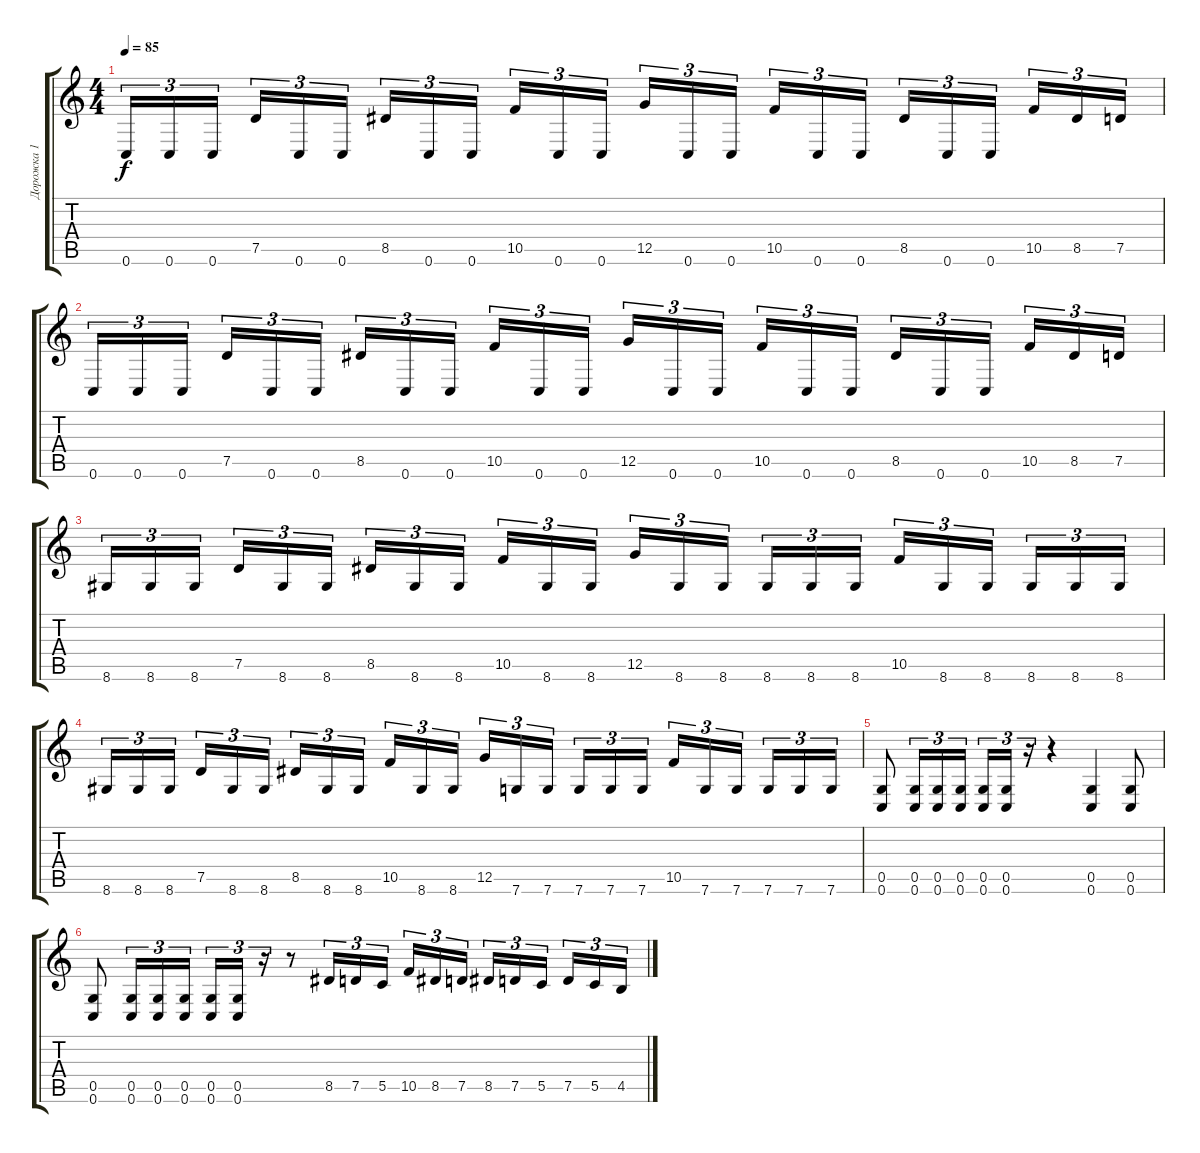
\track ("Дорожка 1" "Дорожка 1") {instrument distortionguitar}
\staff {score tabs}
\tuning (E4 C4 G3 C3 G2 C2) {hide}
\ts (4 4)
\tempo 85
\clef g2
\ks c
0.6.16{tu (3 2) dy f} 0.6.16{tu (3 2)} 0.6.16{tu (3 2) beam splitsecondary} 7.5.16{tu (3 2)} 0.6.16{tu (3 2)} 0.6.16{tu (3 2)} 8.5.16{tu (3 2)} 0.6.16{tu (3 2)} 0.6.16{tu (3 2) beam splitsecondary} 10.5.16{tu (3 2)} 0.6.16{tu (3 2)} 0.6.16{tu (3 2)} 12.5.16{tu (3 2)} 0.6.16{tu (3 2)} 0.6.16{tu (3 2) beam splitsecondary} 10.5.16{tu (3 2)} 0.6.16{tu (3 2)} 0.6.16{tu (3 2)} 8.5.16{tu (3 2)} 0.6.16{tu (3 2)} 0.6.16{tu (3 2) beam splitsecondary} 10.5.16{tu (3 2)} 8.5.16{tu (3 2)} 7.5.16{tu (3 2)} |
0.6.16{tu (3 2)} 0.6.16{tu (3 2)} 0.6.16{tu (3 2) beam splitsecondary} 7.5.16{tu (3 2)} 0.6.16{tu (3 2)} 0.6.16{tu (3 2)} 8.5.16{tu (3 2)} 0.6.16{tu (3 2)} 0.6.16{tu (3 2) beam splitsecondary} 10.5.16{tu (3 2)} 0.6.16{tu (3 2)} 0.6.16{tu (3 2)} 12.5.16{tu (3 2)} 0.6.16{tu (3 2)} 0.6.16{tu (3 2) beam splitsecondary} 10.5.16{tu (3 2)} 0.6.16{tu (3 2)} 0.6.16{tu (3 2)} 8.5.16{tu (3 2)} 0.6.16{tu (3 2)} 0.6.16{tu (3 2) beam splitsecondary} 10.5.16{tu (3 2)} 8.5.16{tu (3 2)} 7.5.16{tu (3 2)} |
8.6.16{tu (3 2)} 8.6.16{tu (3 2)} 8.6.16{tu (3 2) beam splitsecondary} 7.5.16{tu (3 2)} 8.6.16{tu (3 2)} 8.6.16{tu (3 2)} 8.5.16{tu (3 2)} 8.6.16{tu (3 2)} 8.6.16{tu (3 2) beam splitsecondary} 10.5.16{tu (3 2)} 8.6.16{tu (3 2)} 8.6.16{tu (3 2)} 12.5.16{tu (3 2)} 8.6.16{tu (3 2)} 8.6.16{tu (3 2) beam splitsecondary} 8.6.16{tu (3 2)} 8.6.16{tu (3 2)} 8.6.16{tu (3 2)} 10.5.16{tu (3 2)} 8.6.16{tu (3 2)} 8.6.16{tu (3 2) beam splitsecondary} 8.6.16{tu (3 2)} 8.6.16{tu (3 2)} 8.6.16{tu (3 2)} |
8.6.16{tu (3 2)} 8.6.16{tu (3 2)} 8.6.16{tu (3 2) beam splitsecondary} 7.5.16{tu (3 2)} 8.6.16{tu (3 2)} 8.6.16{tu (3 2)} 8.5.16{tu (3 2)} 8.6.16{tu (3 2)} 8.6.16{tu (3 2) beam splitsecondary} 10.5.16{tu (3 2)} 8.6.16{tu (3 2)} 8.6.16{tu (3 2)} 12.5.16{tu (3 2)} 7.6.16{tu (3 2)} 7.6.16{tu (3 2) beam splitsecondary} 7.6.16{tu (3 2)} 7.6.16{tu (3 2)} 7.6.16{tu (3 2)} 10.5.16{tu (3 2)} 7.6.16{tu (3 2)} 7.6.16{tu (3 2) beam splitsecondary} 7.6.16{tu (3 2)} 7.6.16{tu (3 2)} 7.6.16{tu (3 2)} |
(0.5 0.6).8 (0.5 0.6).16{tu (3 2)} (0.5 0.6).16{tu (3 2)} (0.5 0.6).16{tu (3 2)} (0.5 0.6).16{tu (3 2)} (0.5 0.6).16{tu (3 2)} r.16{tu (3 2)} r.4 (0.5 0.6).4 (0.5 0.6).8 |
(0.5 0.6).8 (0.5 0.6).16{tu (3 2)} (0.5 0.6).16{tu (3 2)} (0.5 0.6).16{tu (3 2)} (0.5 0.6).16{tu (3 2)} (0.5 0.6).16{tu (3 2)} r.16{tu (3 2)} r.8 8.5.16{tu (3 2)} 7.5.16{tu (3 2)} 5.5.16{tu (3 2) beam splitsecondary} 10.5.16{tu (3 2)} 8.5.16{tu (3 2)} 7.5.16{tu (3 2)} 8.5.16{tu (3 2)} 7.5.16{tu (3 2)} 5.5.16{tu (3 2) beam splitsecondary} 7.5.16{tu (3 2)} 5.5.16{tu (3 2)} 4.5.16{tu (3 2)}
